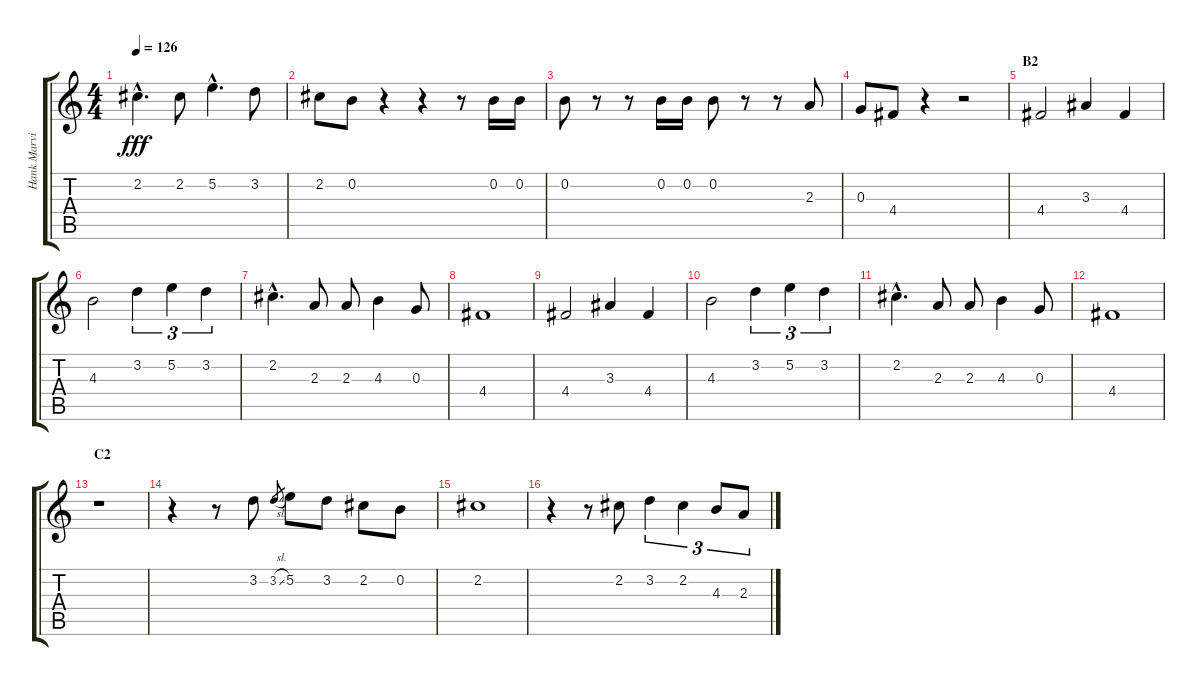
\track ("Hank Marvin" "Hank Marvi") {instrument acousticguitarsteel}
\staff {score tabs}
\tuning (E4 B3 G3 D3 A2 E2) {hide}
\ts (4 4)
\tempo 126
\clef g2
\ks c
2.2{hac}.4{d dy fff} 2.2.8 5.2{hac}.4{d} 3.2.8 |
2.2.8 0.2.8 r.4 r.4 r.8 0.2.16 0.2.16 |
0.2.8 r.8 r.8 0.2.16 0.2.16 0.2.8 r.8 r.8 2.3.8 |
0.3.8 4.4.8 r.4 r.2 |
\section ("" "B2")
4.4.2 3.3.4 4.4.4 |
4.3.2 3.2.4{tu (3 2)} 5.2.4{tu (3 2)} 3.2.4{tu (3 2)} |
2.2{hac}.4{d} 2.3.8 2.3.8 4.3.4 0.3.8 |
4.4.1 |
4.4.2 3.3.4 4.4.4 |
4.3.2 3.2.4{tu (3 2)} 5.2.4{tu (3 2)} 3.2.4{tu (3 2)} |
2.2{hac}.4{d} 2.3.8 2.3.8 4.3.4 0.3.8 |
4.4.1 |
\section ("" "C2")
r.1 |
r.4 r.8 3.2.8 3.2{sl}.8{gr} 5.2.8 3.2.8 2.2.8 0.2.8 |
2.2.1 |
r.4 r.8 2.2.8 3.2.4{tu (3 2)} 2.2.4{tu (3 2)} 4.3.8{tu (3 2)} 2.3.8{tu (3 2)}
